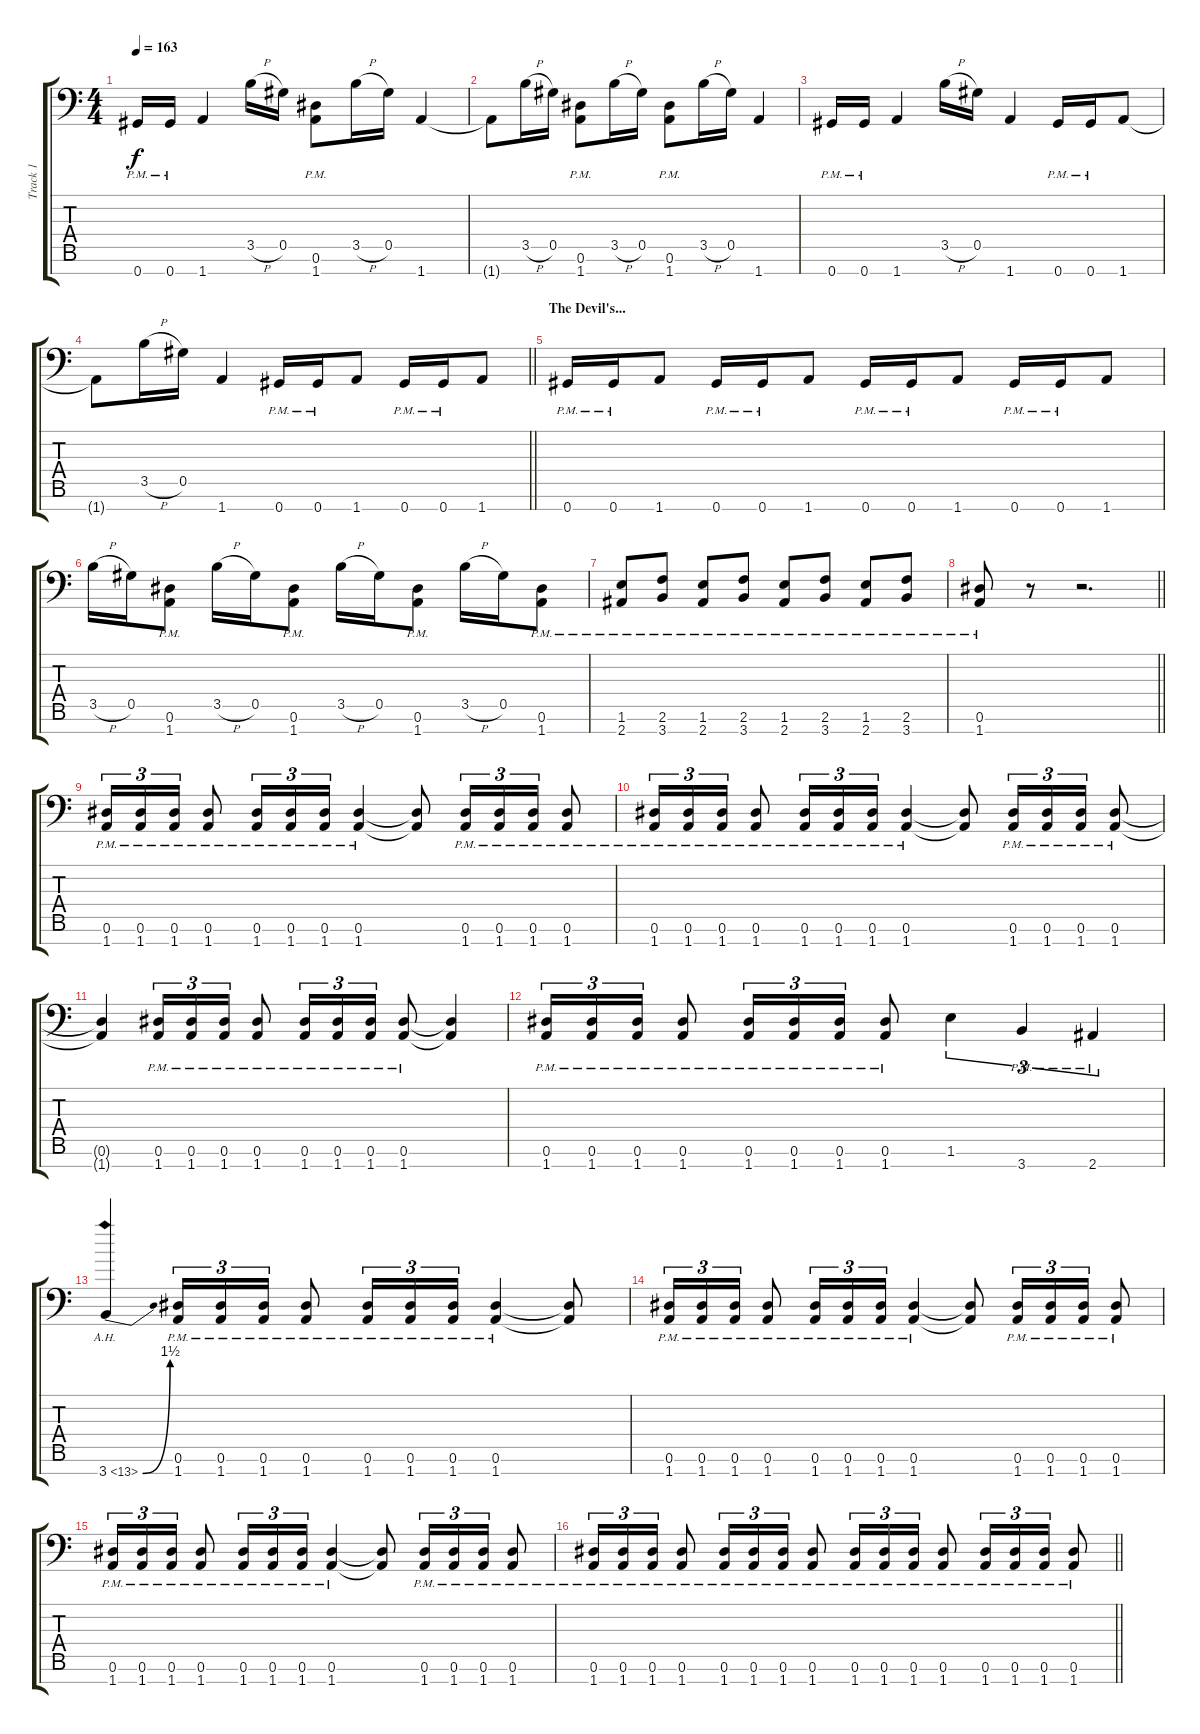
\track ("Track 1" "Track 1") {instrument distortionguitar}
\staff {score tabs}
\tuning (Eb4 Bb3 Gb3 Db3 Ab2 Eb2 Ab1) {hide}
\ts (4 4)
\tempo 163
\clef f4
\ks c
0.7{pm}.16{dy f} 0.7{pm}.16 1.7.4 3.5{h}.16 0.5.16 (0.6{pm} 1.7{pm}).8 3.5{h}.16 0.5.16 1.7.4 |
1.7{t}.8 3.5{h}.16 0.5.16 (0.6{pm} 1.7{pm}).8 3.5{h}.16 0.5.16 (0.6{pm} 1.7{pm}).8 3.5{h}.16 0.5.16 1.7.4 |
0.7{pm}.16 0.7{pm}.16 1.7.4 3.5{h}.16 0.5.16 1.7.4 0.7{pm}.16 0.7{pm}.16 1.7.8 |
\barLineRight lightlight
1.7{t}.8 3.5{h}.16 0.5.16 1.7.4 0.7{pm}.16 0.7{pm}.16 1.7.8 0.7{pm}.16 0.7{pm}.16 1.7.8 |
\section ("" "The Devil's...")
0.7{pm}.16 0.7{pm}.16 1.7.8 0.7{pm}.16 0.7{pm}.16 1.7.8 0.7{pm}.16 0.7{pm}.16 1.7.8 0.7{pm}.16 0.7{pm}.16 1.7.8 |
3.5{h}.16 0.5.16 (0.6{pm} 1.7{pm}).8 3.5{h}.16 0.5.16 (0.6{pm} 1.7{pm}).8 3.5{h}.16 0.5.16 (0.6{pm} 1.7{pm}).8 3.5{h}.16 0.5.16 (0.6{pm} 1.7{pm}).8 |
(1.6{pm} 2.7{pm}).8 (2.6{pm} 3.7{pm}).8 (1.6{pm} 2.7{pm}).8 (2.6{pm} 3.7{pm}).8 (1.6{pm} 2.7{pm}).8 (2.6{pm} 3.7{pm}).8 (1.6{pm} 2.7{pm}).8 (2.6{pm} 3.7{pm}).8 |
\barLineRight lightlight
(0.6{pm} 1.7{pm}).8 r.8 r.2{d} |
\section ("" "")
(0.6{pm} 1.7{pm}).16{tu (3 2)} (0.6{pm} 1.7{pm}).16{tu (3 2)} (0.6{pm} 1.7{pm}).16{tu (3 2)} (0.6{pm} 1.7{pm}).8 (0.6{pm} 1.7{pm}).16{tu (3 2)} (0.6{pm} 1.7{pm}).16{tu (3 2)} (0.6{pm} 1.7{pm}).16{tu (3 2)} (0.6{pm} 1.7{pm}).4 (0.6{t} 1.7{t}).8 (0.6{pm} 1.7{pm}).16{tu (3 2)} (0.6{pm} 1.7{pm}).16{tu (3 2)} (0.6{pm} 1.7{pm}).16{tu (3 2)} (0.6{pm} 1.7{pm}).8 |
(0.6{pm} 1.7{pm}).16{tu (3 2)} (0.6{pm} 1.7{pm}).16{tu (3 2)} (0.6{pm} 1.7{pm}).16{tu (3 2)} (0.6{pm} 1.7{pm}).8 (0.6{pm} 1.7{pm}).16{tu (3 2)} (0.6{pm} 1.7{pm}).16{tu (3 2)} (0.6{pm} 1.7{pm}).16{tu (3 2)} (0.6{pm} 1.7{pm}).4 (0.6{t} 1.7{t}).8 (0.6{pm} 1.7{pm}).16{tu (3 2)} (0.6{pm} 1.7{pm}).16{tu (3 2)} (0.6{pm} 1.7{pm}).16{tu (3 2)} (0.6{pm} 1.7{pm}).8 |
(0.6{t} 1.7{t}).4 (0.6{pm} 1.7{pm}).16{tu (3 2)} (0.6{pm} 1.7{pm}).16{tu (3 2)} (0.6{pm} 1.7{pm}).16{tu (3 2)} (0.6{pm} 1.7{pm}).8 (0.6{pm} 1.7{pm}).16{tu (3 2)} (0.6{pm} 1.7{pm}).16{tu (3 2)} (0.6{pm} 1.7{pm}).16{tu (3 2)} (0.6{pm} 1.7{pm}).8 (0.6{t} 1.7{t}).4 |
(0.6{pm} 1.7{pm}).16{tu (3 2)} (0.6{pm} 1.7{pm}).16{tu (3 2)} (0.6{pm} 1.7{pm}).16{tu (3 2)} (0.6{pm} 1.7{pm}).8 (0.6{pm} 1.7{pm}).16{tu (3 2)} (0.6{pm} 1.7{pm}).16{tu (3 2)} (0.6{pm} 1.7{pm}).16{tu (3 2)} (0.6{pm} 1.7{pm}).8 1.6.4{tu (3 2)} 3.7{pm}.4{tu (3 2)} 2.7{pm}.4{tu (3 2)} |
3.7{be (bend 0 0 60 6) ah 10}.4 (0.6{pm} 1.7{pm}).16{tu (3 2)} (0.6{pm} 1.7{pm}).16{tu (3 2)} (0.6{pm} 1.7{pm}).16{tu (3 2)} (0.6{pm} 1.7{pm}).8 (0.6{pm} 1.7{pm}).16{tu (3 2)} (0.6{pm} 1.7{pm}).16{tu (3 2)} (0.6{pm} 1.7{pm}).16{tu (3 2)} (0.6{pm} 1.7{pm}).4 (0.6{t} 1.7{t}).8 |
(0.6{pm} 1.7{pm}).16{tu (3 2)} (0.6{pm} 1.7{pm}).16{tu (3 2)} (0.6{pm} 1.7{pm}).16{tu (3 2)} (0.6{pm} 1.7{pm}).8 (0.6{pm} 1.7{pm}).16{tu (3 2)} (0.6{pm} 1.7{pm}).16{tu (3 2)} (0.6{pm} 1.7{pm}).16{tu (3 2)} (0.6{pm} 1.7{pm}).4 (0.6{t} 1.7{t}).8 (0.6{pm} 1.7{pm}).16{tu (3 2)} (0.6{pm} 1.7{pm}).16{tu (3 2)} (0.6{pm} 1.7{pm}).16{tu (3 2)} (0.6{pm} 1.7{pm}).8 |
(0.6{pm} 1.7{pm}).16{tu (3 2)} (0.6{pm} 1.7{pm}).16{tu (3 2)} (0.6{pm} 1.7{pm}).16{tu (3 2)} (0.6{pm} 1.7{pm}).8 (0.6{pm} 1.7{pm}).16{tu (3 2)} (0.6{pm} 1.7{pm}).16{tu (3 2)} (0.6{pm} 1.7{pm}).16{tu (3 2)} (0.6{pm} 1.7{pm}).4 (0.6{t} 1.7{t}).8 (0.6{pm} 1.7{pm}).16{tu (3 2)} (0.6{pm} 1.7{pm}).16{tu (3 2)} (0.6{pm} 1.7{pm}).16{tu (3 2)} (0.6{pm} 1.7{pm}).8 |
\barLineRight lightlight
(0.6{pm} 1.7{pm}).16{tu (3 2)} (0.6{pm} 1.7{pm}).16{tu (3 2)} (0.6{pm} 1.7{pm}).16{tu (3 2)} (0.6{pm} 1.7{pm}).8 (0.6{pm} 1.7{pm}).16{tu (3 2)} (0.6{pm} 1.7{pm}).16{tu (3 2)} (0.6{pm} 1.7{pm}).16{tu (3 2)} (0.6{pm} 1.7{pm}).8 (0.6{pm} 1.7{pm}).16{tu (3 2)} (0.6{pm} 1.7{pm}).16{tu (3 2)} (0.6{pm} 1.7{pm}).16{tu (3 2)} (0.6{pm} 1.7{pm}).8 (0.6{pm} 1.7{pm}).16{tu (3 2)} (0.6{pm} 1.7{pm}).16{tu (3 2)} (0.6{pm} 1.7{pm}).16{tu (3 2)} (0.6{pm} 1.7{pm}).8
